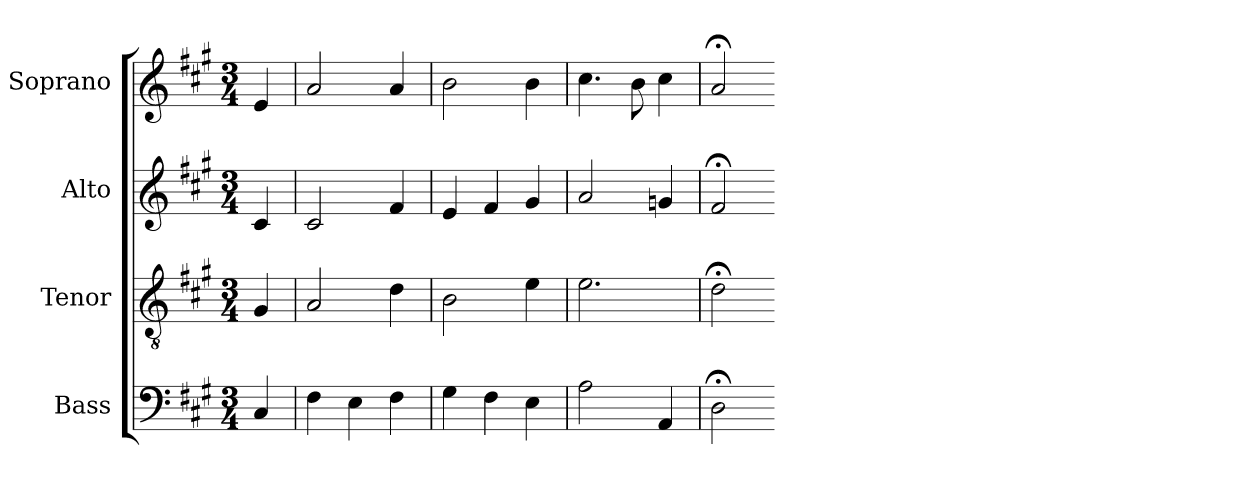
**kern	**kern	**kern	**kern
*part4	*part3	*part2	*part1
*staff4	*staff3	*staff2	*staff1
*I"Bass	*I"Tenor	*I"Alto	*I"Soprano
*I'B	*I'T	*I'A	*I'S
*clefF4	*clefGv2	*clefG2	*clefG2
*k[f#c#g#]	*k[f#c#g#]	*k[f#c#g#]	*k[f#c#g#]
*A:	*A:	*A:	*A:
*M3/4	*M3/4	*M3/4	*M3/4
*MM100	*MM100	*MM100	*MM100
=	=	=	=
4C#	4G#	4c#	4e
=16	=16	=16	=16
4F#	2A	2c#	2a
4E	.	.	.
4F#	4d	4f#	4a
=17	=17	=17	=17
4G#	2B	4e	2b
4F#	.	4f#	.
4E	4e	4g#	4b
=18	=18	=18	=18
2A	2.e	2a	4.cc#
.	.	.	8b
4AA	.	4gn	4cc#
=19	=19	=19	=19
2D;<	2d;<	2f#;<	2a;<
=-	=-	=-	=-
*-	*-	*-	*-
